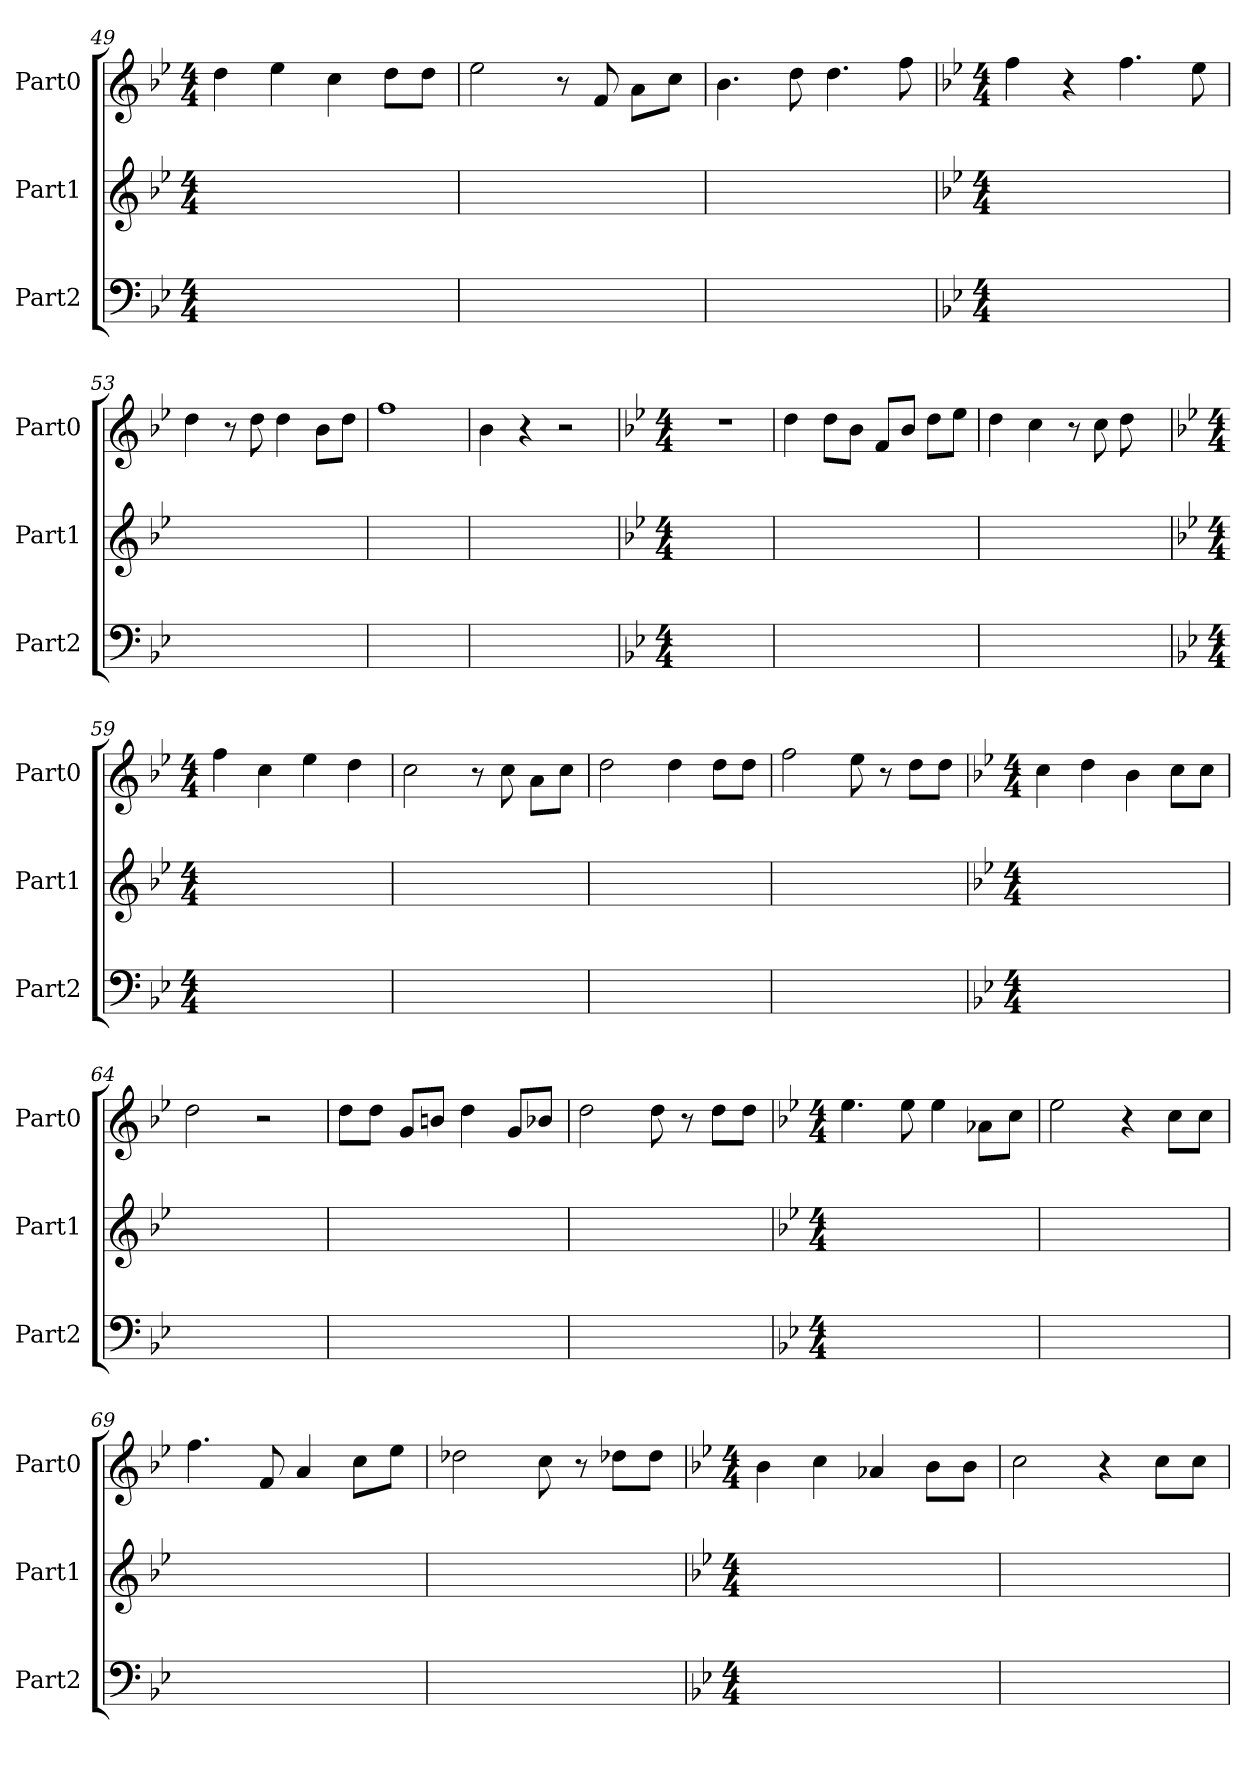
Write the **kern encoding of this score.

**kern	**kern	**kern
*part3	*part2	*part1
*staff3	*staff2	*staff1
*I"Part2	*I"Part1	*I"Part0
*I'Part2	*I'Part1	*I'Part0
*clefF4	*clefG2	*clefG2
*k[b-e-]	*k[b-e-]	*k[b-e-]
*M4/4	*M4/4	*M4/4
=49	=49	=49
1ryy	1ryy	4dd
.	.	4ee-
.	.	4cc
.	.	8dd\L
.	.	8dd\J
=50	=50	=50
1ryy	1ryy	2ee-
.	.	8r
.	.	8f
.	.	8a\L
.	.	8cc\J
=51	=51	=51
1ryy	1ryy	4.b-
.	.	8dd
.	.	4.dd
.	.	8ff
!!LO:LB:g=z
=52	=52	=52
*k[b-e-]	*k[b-e-]	*k[b-e-]
*M4/4	*M4/4	*M4/4
1ryy	1ryy	4ff
.	.	4r
.	.	4.ff
.	.	8ee-
=53	=53	=53
1ryy	1ryy	4dd
.	.	8r
.	.	8dd
.	.	4dd
.	.	8b-\L
.	.	8dd\J
=54	=54	=54
1ryy	1ryy	1ff
=55	=55	=55
1ryy	1ryy	4b-
.	.	4r
.	.	2r
!!LO:LB:g=z
=56	=56	=56
*k[b-e-]	*k[b-e-]	*k[b-e-]
*M4/4	*M4/4	*M4/4
1ryy	1ryy	1r
=57	=57	=57
1ryy	1ryy	4dd
.	.	8dd\L
.	.	8b-\J
.	.	8f/L
.	.	8b-/J
.	.	8dd\L
.	.	8ee-\J
=58	=58	=58
1ryy	1ryy	4dd
.	.	4cc
.	.	8r
.	.	8cc
.	.	8dd
.	.	8ryy
!!LO:LB:g=z
=59	=59	=59
*k[b-e-]	*k[b-e-]	*k[b-e-]
*M4/4	*M4/4	*M4/4
1ryy	1ryy	4ff
.	.	4cc
.	.	4ee-
.	.	4dd
=60	=60	=60
1ryy	1ryy	2cc
.	.	8r
.	.	8cc
.	.	8a\L
.	.	8cc\J
=61	=61	=61
1ryy	1ryy	2dd
.	.	4dd
.	.	8dd\L
.	.	8dd\J
=62	=62	=62
1ryy	1ryy	2ff
.	.	8ee-
.	.	8r
.	.	8dd\L
.	.	8dd\J
!!LO:LB:g=z
=63	=63	=63
*k[b-e-]	*k[b-e-]	*k[b-e-]
*M4/4	*M4/4	*M4/4
1ryy	1ryy	4cc
.	.	4dd
.	.	4b-
.	.	8cc\L
.	.	8cc\J
=64	=64	=64
1ryy	1ryy	2dd
.	.	2r
=65	=65	=65
1ryy	1ryy	8dd\L
.	.	8dd\J
.	.	8g/L
.	.	8bn/J
.	.	4dd
.	.	8g/L
.	.	8b-X/J
=66	=66	=66
1ryy	1ryy	2dd
.	.	8dd
.	.	8r
.	.	8dd\L
.	.	8dd\J
!!LO:LB:g=z
=67	=67	=67
*k[b-e-]	*k[b-e-]	*k[b-e-]
*M4/4	*M4/4	*M4/4
1ryy	1ryy	4.ee-
.	.	8ee-
.	.	4ee-
.	.	8a-X\L
.	.	8cc\J
=68	=68	=68
1ryy	1ryy	2ee-
.	.	4r
.	.	8cc\L
.	.	8cc\J
=69	=69	=69
1ryy	1ryy	4.ff
.	.	8f
.	.	4a
.	.	8cc\L
.	.	8ee-\J
=70	=70	=70
1ryy	1ryy	2dd-X
.	.	8cc
.	.	8r
.	.	8dd-X\L
.	.	8dd-\J
!!LO:LB:g=z
=71	=71	=71
*k[b-e-]	*k[b-e-]	*k[b-e-]
*M4/4	*M4/4	*M4/4
1ryy	1ryy	4b-
.	.	4cc
.	.	4a-X
.	.	8b-\L
.	.	8b-\J
=72	=72	=72
1ryy	1ryy	2cc
.	.	4r
.	.	8cc\L
.	.	8cc\J
=	=	=
*-	*-	*-
